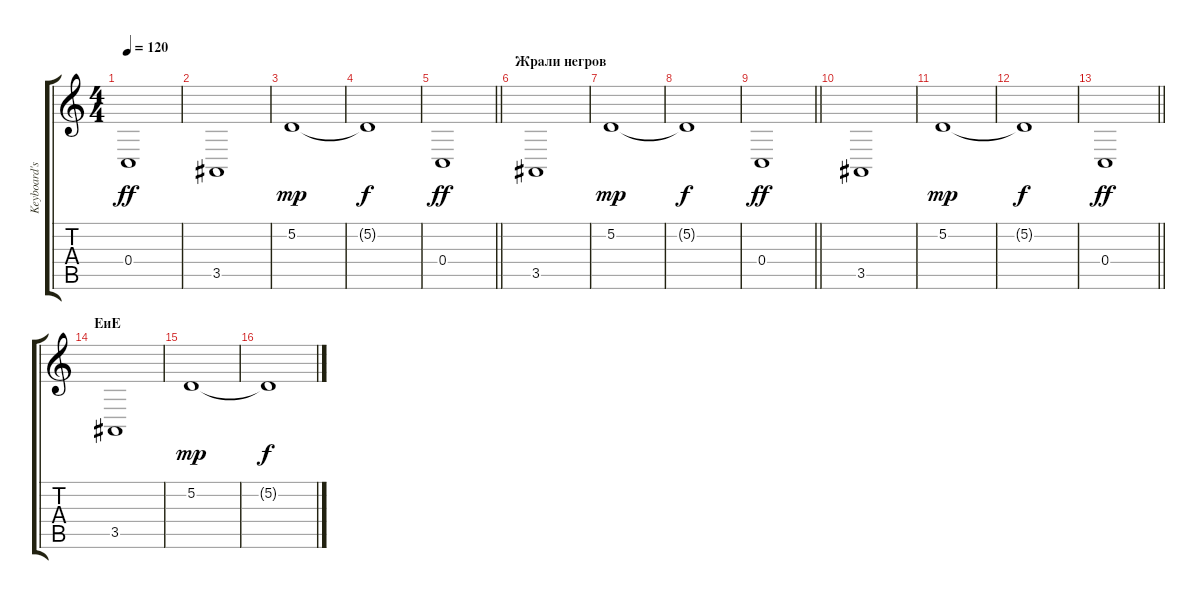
\track ("Keyboard's" "Keyboard's") {instrument choiraahs}
\staff {score tabs}
\tuning (D4 A3 F3 C3 G2 D2) {hide}
\ts (4 4)
\tempo 120
\clef g2
\ks c
0.4.1{dy ff} |
3.5.1 |
5.2.1{dy mp} |
5.2{t}.1{dy f} |
\barLineRight lightlight
0.4.1{dy ff} |
\section ("" "Жрали негров")
3.5.1 |
5.2.1{dy mp} |
5.2{t}.1{dy f} |
\barLineRight lightlight
0.4.1{dy ff} |
3.5.1 |
5.2.1{dy mp} |
5.2{t}.1{dy f} |
\barLineRight lightlight
0.4.1{dy ff} |
\section ("" "ЕиЕ")
3.5.1 |
5.2.1{dy mp} |
5.2{t}.1{dy f}
